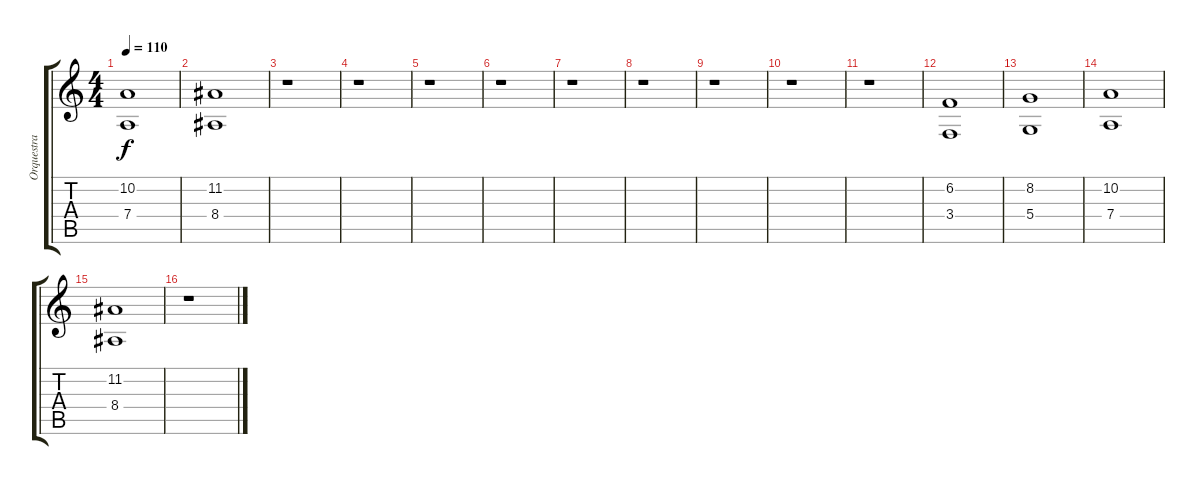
\track ("Orquestra" "Orquestra") {instrument brasssection}
\staff {score tabs}
\tuning (E4 B3 G3 D3 A2 E2) {hide}
\ts (4 4)
\tempo 110
\clef g2
\ks c
(10.2 7.4).1{dy f} |
(11.2 8.4).1 |
r.1 |
r.1 |
r.1 |
r.1 |
r.1 |
r.1 |
r.1 |
r.1 |
r.1 |
(6.2 3.4).1 |
(8.2 5.4).1 |
(10.2 7.4).1 |
(11.2 8.4).1 |
r.1
